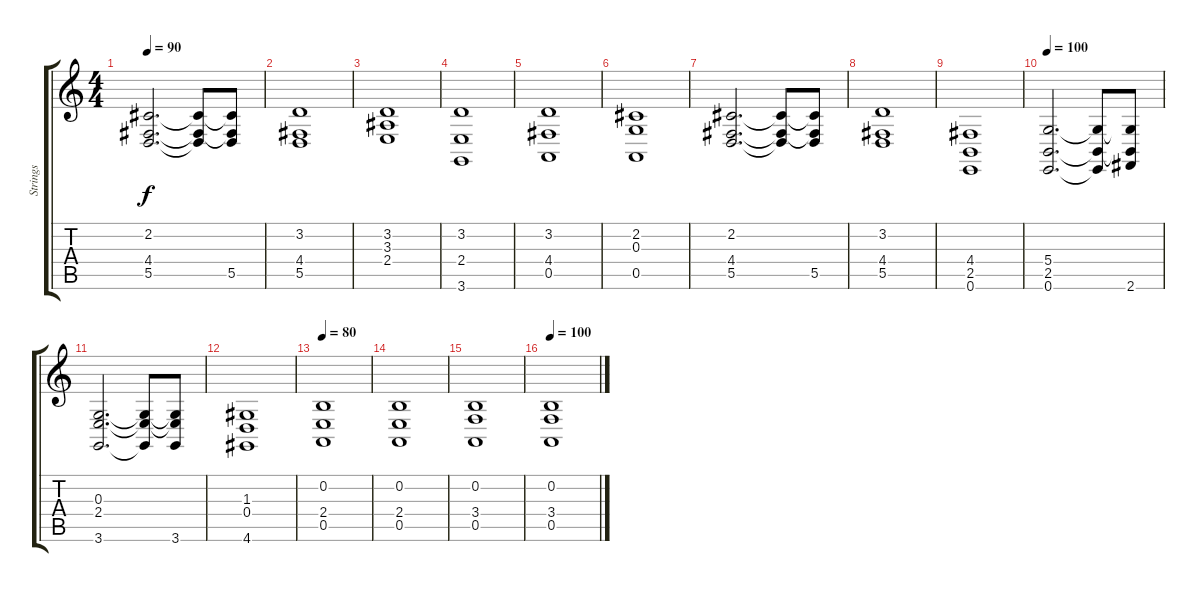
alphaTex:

\track ("Strings" "Strings") {instrument stringensemble1}
\staff {score tabs}
\tuning (E4 B3 G3 D3 A2 E2) {hide}
\ts (4 4)
\tempo 90
\clef g2
\ks c
(2.2 4.4 5.5).2{d dy f} (2.2{t} 4.4{t} 5.5{t}).8 (2.2{t} 4.4{t} 5.5).8 |
(3.2 4.4 5.5).1 |
(3.2 3.3 2.4).1 |
(3.2 2.4 3.6).1 |
(3.2 4.4 0.5).1 |
(2.2 0.3 0.5).1 |
(2.2 4.4 5.5).2{d} (2.2{t} 4.4{t} 5.5{t}).8 (2.2{t} 4.4{t} 5.5).8 |
(3.2 4.4 5.5).1 |
(4.4 2.5 0.6).1 |
\tempo 100
(5.4 2.5 0.6).2{d} (5.4{t} 2.5{t} 0.6{t}).8 (5.4{t} 2.5{t} 2.6).8 |
(0.3 2.4 3.6).2{d} (0.3{t} 2.4{t} 3.6{t}).8 (0.3{t} 2.4{t} 3.6).8 |
(1.3 0.4 4.6).1 |
\tempo 80
(0.2 2.4 0.5).1 |
(0.2 2.4 0.5).1 |
(0.2 3.4 0.5).1 |
\tempo 100
(0.2 3.4 0.5).1
